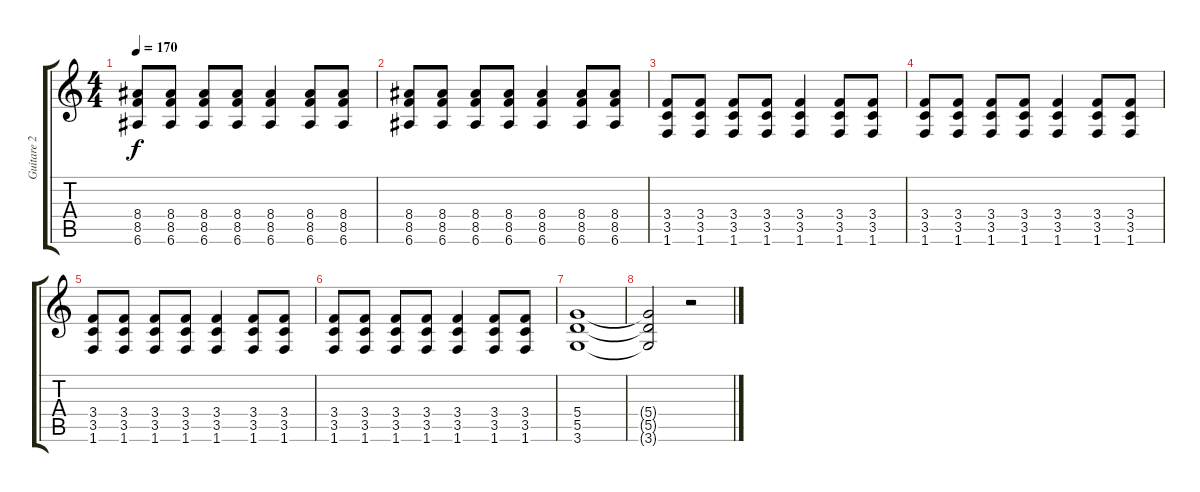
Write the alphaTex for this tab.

\track ("Guitare 2" "Guitare 2") {instrument distortionguitar}
\staff {score tabs}
\tuning (E4 B3 G3 D3 A2 E2) {hide}
\ts (4 4)
\tempo 170
\clef g2
\ks c
(8.4 8.5 6.6).8{dy f} (8.4 8.5 6.6).8 (8.4 8.5 6.6).8 (8.4 8.5 6.6).8 (8.4 8.5 6.6).4 (8.4 8.5 6.6).8 (8.4 8.5 6.6).8 |
(8.4 8.5 6.6).8 (8.4 8.5 6.6).8 (8.4 8.5 6.6).8 (8.4 8.5 6.6).8 (8.4 8.5 6.6).4 (8.4 8.5 6.6).8 (8.4 8.5 6.6).8 |
(3.4 3.5 1.6).8 (3.4 3.5 1.6).8 (3.4 3.5 1.6).8 (3.4 3.5 1.6).8 (3.4 3.5 1.6).4 (3.4 3.5 1.6).8 (3.4 3.5 1.6).8 |
(3.4 3.5 1.6).8 (3.4 3.5 1.6).8 (3.4 3.5 1.6).8 (3.4 3.5 1.6).8 (3.4 3.5 1.6).4 (3.4 3.5 1.6).8 (3.4 3.5 1.6).8 |
(3.4 3.5 1.6).8 (3.4 3.5 1.6).8 (3.4 3.5 1.6).8 (3.4 3.5 1.6).8 (3.4 3.5 1.6).4 (3.4 3.5 1.6).8 (3.4 3.5 1.6).8 |
(3.4 3.5 1.6).8 (3.4 3.5 1.6).8 (3.4 3.5 1.6).8 (3.4 3.5 1.6).8 (3.4 3.5 1.6).4 (3.4 3.5 1.6).8 (3.4 3.5 1.6).8 |
(5.4 5.5 3.6).1 |
(5.4{t} 5.5{t} 3.6{t}).2 r.2
